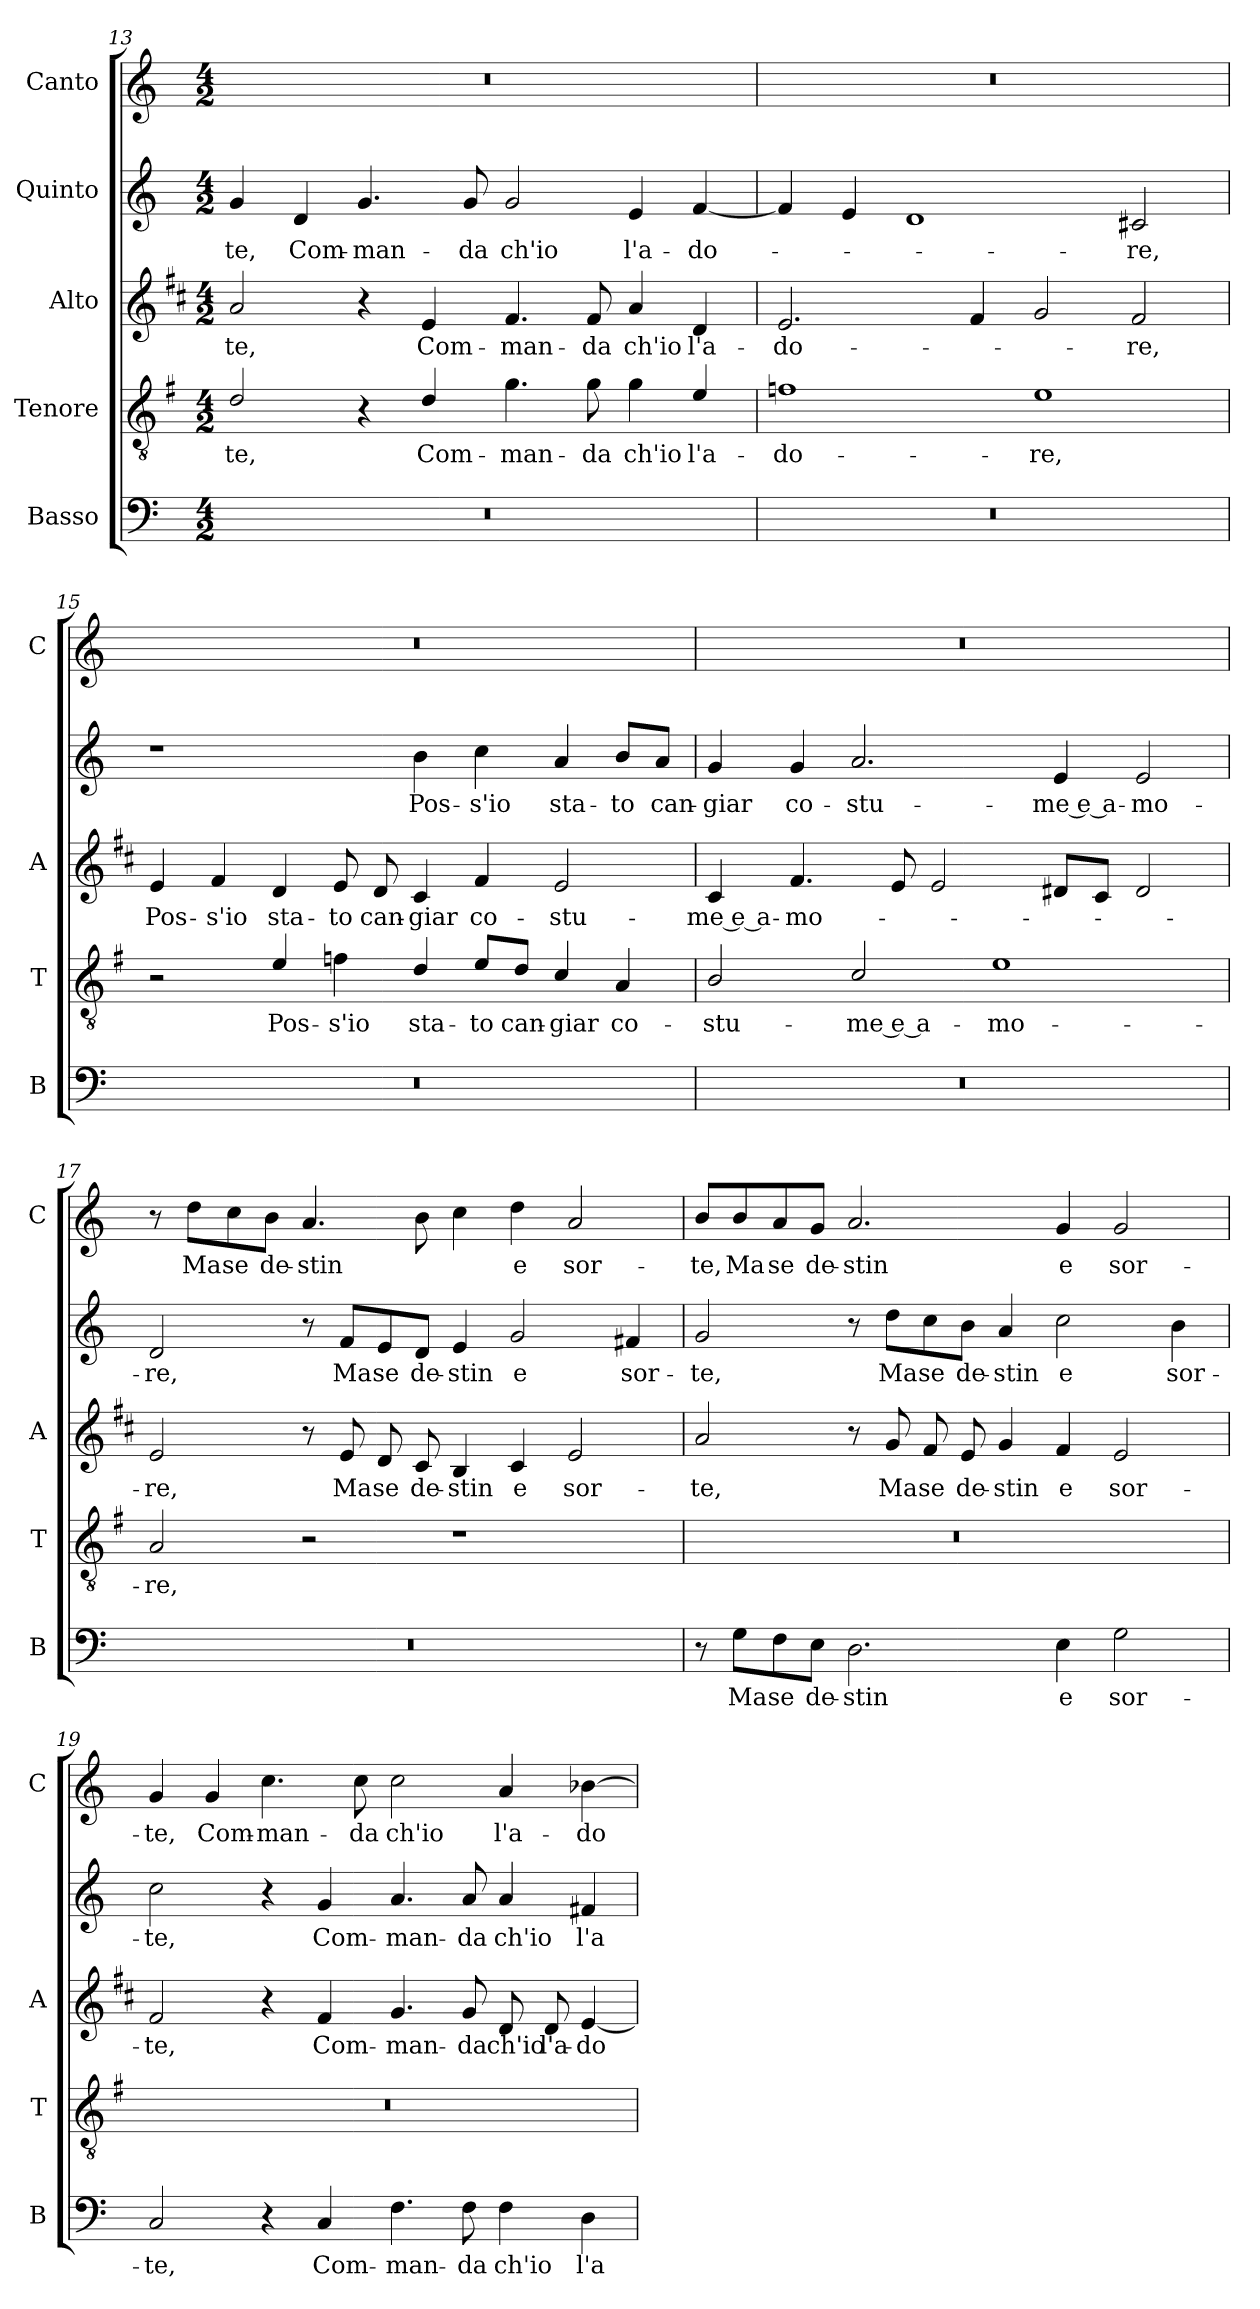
**kern	**text	**kern	**text	**kern	**text	**kern	**text	**kern	**text
*part5	*part5	*part4	*part4	*part3	*part3	*part2	*part2	*part1	*part1
*staff5	*staff5	*staff4	*staff4	*staff3	*staff3	*staff2	*staff2	*staff1	*staff1
*I"Basso	*	*I"Tenore	*	*I"Alto	*	*I"Quinto	*	*I"Canto	*
*I'B	*	*I'T	*	*I'A	*	*	*	*I'C	*
*clefF4	*	*clefGv2	*	*clefG2	*	*clefG2	*	*clefG2	*
*	*	*ITrd4c7	*	*ITrd1c2	*	*	*	*	*
*k[]	*	*k[]	*	*k[]	*	*k[]	*	*k[]	*
*C:	*	*C:	*	*C:	*	*C:	*	*C:	*
*M4/2	*	*M4/2	*	*M4/2	*	*M4/2	*	*M4/2	*
=13	=13	=13	=13	=13	=13	=13	=13	=13	=13
!	!	!	!LO:LY:b	!	!LO:LY:b	!	!LO:LY:b	!	!
0r	.	2G/	-te,	2g/	-te,	4g/	-te,	0r	.
!	!	!	!	!	!	!	!LO:LY:b	!	!
.	.	.	.	.	.	4d/	Com-	.	.
!	!	!	!	!	!	!	!LO:LY:b	!	!
.	.	4r	.	4r	.	4.g/	-man-	.	.
!	!	!	!LO:LY:b	!	!LO:LY:b	!	!	!	!
.	.	4G/	Com-	4d/	Com-	.	.	.	.
!	!	!	!	!	!	!	!LO:LY:b	!	!
.	.	.	.	.	.	8g/	-da	.	.
!	!	!	!LO:LY:b	!	!LO:LY:b	!	!LO:LY:b	!	!
.	.	4.c\	-man-	4.e/	-man-	2g/	ch'io	.	.
!	!	!	!LO:LY:b	!	!LO:LY:b	!	!	!	!
.	.	8c\	-da	8e/	-da	.	.	.	.
!	!	!	!LO:LY:b	!	!LO:LY:b	!	!LO:LY:b	!	!
.	.	4c\	ch'io	4g/	ch'io	4e/	l'a-	.	.
!	!	!	!LO:LY:b	!	!LO:LY:b	!	!LO:LY:b	!	!
.	.	4A/	l'a-	4c/	l'a-	[4f/	-do-	.	.
=14	=14	=14	=14	=14	=14	=14	=14	=14	=14
!	!	!	!LO:LY:b	!	!LO:LY:b	!	!	!	!
0r	.	1B-X	-do-	2.d/	-do-	4f/]	.	0r	.
.	.	.	.	.	.	4e/	.	.	.
.	.	.	.	.	.	1d	.	.	.
.	.	.	.	4e/	.	.	.	.	.
!	!	!	!LO:LY:b	!	!	!	!	!	!
.	.	1A	-re,	2f/	.	.	.	.	.
!	!	!	!	!	!LO:LY:b	!	!LO:LY:b	!	!
.	.	.	.	2e/	-re,	2c#X/	-re,	.	.
!!LO:LB:g=z
=15	=15	=15	=15	=15	=15	=15	=15	=15	=15
!	!	!	!	!	!LO:LY:b	!	!	!	!
0r	.	2r	.	4d/	Pos-	1r	.	0r	.
!	!	!	!	!	!LO:LY:b	!	!	!	!
.	.	.	.	4e/	-s'io	.	.	.	.
!	!	!	!LO:LY:b	!	!LO:LY:b	!	!	!	!
.	.	4A/	Pos-	4c/	sta-	.	.	.	.
!	!	!	!LO:LY:b	!	!LO:LY:b	!	!	!	!
.	.	4B-X\	-s'io	8d/	-to	.	.	.	.
!	!	!	!	!	!LO:LY:b	!	!	!	!
.	.	.	.	8c/	can-	.	.	.	.
!	!	!	!LO:LY:b	!	!LO:LY:b	!	!LO:LY:b	!	!
.	.	4G/	sta-	4B/	-giar	4b\	Pos-	.	.
!	!	!	!LO:LY:b	!	!LO:LY:b	!	!LO:LY:b	!	!
.	.	8A/L	-to	4e/	co-	4cc\	-s'io	.	.
!	!	!	!LO:LY:b	!	!	!	!	!	!
.	.	8G/J	can-	.	.	.	.	.	.
!	!	!	!LO:LY:b	!	!LO:LY:b	!	!LO:LY:b	!	!
.	.	4F/	-giar	2d/	-stu-	4a/	sta-	.	.
!	!	!	!LO:LY:b	!	!	!	!LO:LY:b	!	!
.	.	4D/	co-	.	.	8b/L	-to	.	.
!	!	!	!	!	!	!	!LO:LY:b	!	!
.	.	.	.	.	.	8a/J	can-	.	.
=16	=16	=16	=16	=16	=16	=16	=16	=16	=16
!	!	!	!LO:LY:b	!	!LO:LY:b	!	!LO:LY:b	!	!
0r	.	2E/	-stu-	4B/	-me e a-	4g/	-giar	0r	.
!	!	!	!	!	!LO:LY:b	!	!LO:LY:b	!	!
.	.	.	.	4.e/	-mo-	4g/	co-	.	.
!	!	!	!LO:LY:b	!	!	!	!LO:LY:b	!	!
.	.	2F/	-me e a-	.	.	2.a/	-stu-	.	.
.	.	.	.	8d/	.	.	.	.	.
.	.	.	.	2d/	.	.	.	.	.
!	!	!	!LO:LY:b	!	!	!	!	!	!
.	.	1A	-mo-	.	.	.	.	.	.
!	!	!	!	!	!	!	!LO:LY:b	!	!
.	.	.	.	8c#X/L	.	4e/	-me e a-	.	.
.	.	.	.	8B/J	.	.	.	.	.
!	!	!	!	!	!	!	!LO:LY:b	!	!
.	.	.	.	2c#/	.	2e/	-mo-	.	.
=17	=17	=17	=17	=17	=17	=17	=17	=17	=17
!	!	!	!LO:LY:b	!	!LO:LY:b	!	!LO:LY:b	!	!
0r	.	2D/	-re,	2d/	-re,	2d/	-re,	8r	.
!	!	!	!	!	!	!	!	!	!LO:LY:b
.	.	.	.	.	.	.	.	8dd\L	Ma
!	!	!	!	!	!	!	!	!	!LO:LY:b
.	.	.	.	.	.	.	.	8cc\	se
!	!	!	!	!	!	!	!	!	!LO:LY:b
.	.	.	.	.	.	.	.	8b\J	de-
!	!	!	!	!	!	!	!	!	!LO:LY:b
.	.	2r	.	8r	.	8r	.	4.a/	-stin
!	!	!	!	!	!LO:LY:b	!	!LO:LY:b	!	!
.	.	.	.	8d/	Ma	8f/L	Ma	.	.
!	!	!	!	!	!LO:LY:b	!	!LO:LY:b	!	!
.	.	.	.	8c/	se	8e/	se	.	.
!	!	!	!	!	!LO:LY:b	!	!LO:LY:b	!	!
.	.	.	.	8B/	de-	8d/J	de-	8b\	.
!	!	!	!	!	!LO:LY:b	!	!LO:LY:b	!	!
.	.	1r	.	4A/	-stin	4e/	-stin	4cc\	.
!	!	!	!	!	!LO:LY:b	!	!LO:LY:b	!	!LO:LY:b
.	.	.	.	4B/	e	2g/	e	4dd\	e
!	!	!	!	!	!LO:LY:b	!	!	!	!LO:LY:b
.	.	.	.	2d/	sor-	.	.	2a/	sor-
!	!	!	!	!	!	!	!LO:LY:b	!	!
.	.	.	.	.	.	4f#X/	sor-	.	.
!!LO:PB:g=z
=18	=18	=18	=18	=18	=18	=18	=18	=18	=18
!	!	!	!	!	!LO:LY:b	!	!LO:LY:b	!	!LO:LY:b
8r	.	0r	.	2g/	-te,	2g/	-te,	8b/L	-te,
!	!LO:LY:b	!	!	!	!	!	!	!	!LO:LY:b
8G\L	Ma	.	.	.	.	.	.	8b/	Ma
!	!LO:LY:b	!	!	!	!	!	!	!	!LO:LY:b
8F\	se	.	.	.	.	.	.	8a/	se
!	!LO:LY:b	!	!	!	!	!	!	!	!LO:LY:b
8E\J	de-	.	.	.	.	.	.	8g/J	de-
!	!LO:LY:b	!	!	!	!	!	!	!	!LO:LY:b
2.D\	-stin	.	.	8r	.	8r	.	2.a/	-stin
!	!	!	!	!	!LO:LY:b	!	!LO:LY:b	!	!
.	.	.	.	8f/	Ma	8dd\L	Ma	.	.
!	!	!	!	!	!LO:LY:b	!	!LO:LY:b	!	!
.	.	.	.	8e/	se	8cc\	se	.	.
!	!	!	!	!	!LO:LY:b	!	!LO:LY:b	!	!
.	.	.	.	8d/	de-	8b\J	de-	.	.
!	!	!	!	!	!LO:LY:b	!	!LO:LY:b	!	!
.	.	.	.	4f/	-stin	4a/	-stin	.	.
!	!LO:LY:b	!	!	!	!LO:LY:b	!	!LO:LY:b	!	!LO:LY:b
4E\	e	.	.	4e/	e	2cc\	e	4g/	e
!	!LO:LY:b	!	!	!	!LO:LY:b	!	!	!	!LO:LY:b
2G\	sor-	.	.	2d/	sor-	.	.	2g/	sor-
!	!	!	!	!	!	!	!LO:LY:b	!	!
.	.	.	.	.	.	4b\	sor-	.	.
=19	=19	=19	=19	=19	=19	=19	=19	=19	=19
!	!LO:LY:b	!	!	!	!LO:LY:b	!	!LO:LY:b	!	!LO:LY:b
2C/	-te,	0r	.	2e/	-te,	2cc\	-te,	4g/	-te,
!	!	!	!	!	!	!	!	!	!LO:LY:b
.	.	.	.	.	.	.	.	4g/	Com-
!	!	!	!	!	!	!	!	!	!LO:LY:b
4r	.	.	.	4r	.	4r	.	4.cc\	-man-
!	!LO:LY:b	!	!	!	!LO:LY:b	!	!LO:LY:b	!	!
4C/	Com-	.	.	4e/	Com-	4g/	Com-	.	.
!	!	!	!	!	!	!	!	!	!LO:LY:b
.	.	.	.	.	.	.	.	8cc\	-da
!	!LO:LY:b	!	!	!	!LO:LY:b	!	!LO:LY:b	!	!LO:LY:b
4.F\	-man-	.	.	4.f/	-man-	4.a/	-man-	2cc\	ch'io
!	!LO:LY:b	!	!	!	!LO:LY:b	!	!LO:LY:b	!	!
8F\	-da	.	.	8f/	-da	8a/	-da	.	.
!	!LO:LY:b	!	!	!	!LO:LY:b	!	!LO:LY:b	!	!LO:LY:b
4F\	ch'io	.	.	8c/	ch'io	4a/	ch'io	4a/	l'a-
!	!	!	!	!	!LO:LY:b	!	!	!	!
.	.	.	.	8c/	l'a-	.	.	.	.
!	!LO:LY:b	!	!	!	!LO:LY:b	!	!LO:LY:b	!	!LO:LY:b
4D\	l'a-	.	.	[4d/	-do-	4f#X/	l'a-	[4b-X\	-do-
=	=	=	=	=	=	=	=	=	=
*-	*-	*-	*-	*-	*-	*-	*-	*-	*-
